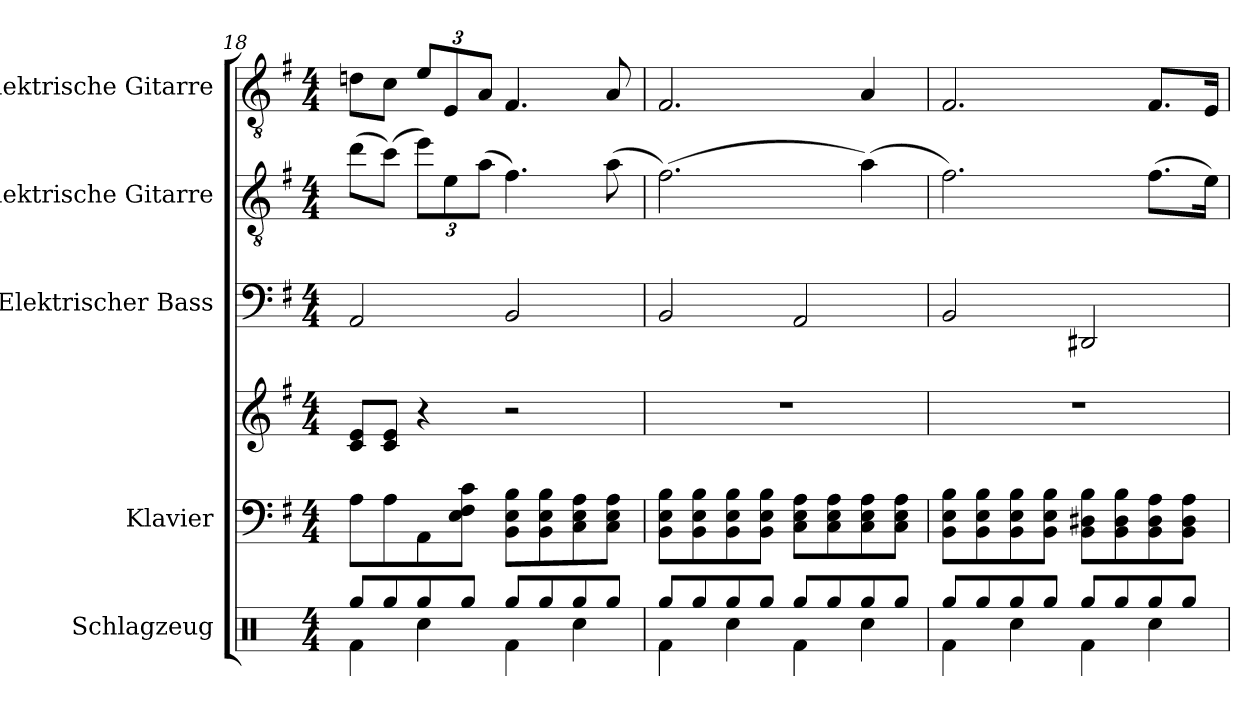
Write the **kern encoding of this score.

**kern	**kern	**kern	**kern	**kern	**kern
*part5	*part4	*part4	*part3	*part2	*part1
*staff6	*staff5	*staff4	*staff3	*staff2	*staff1
*I"Schlagzeug	*I"Klavier	*	*I"Elektrischer Bass	*I"Elektrische Gitarre	*I"Elektrische Gitarre
*I'Schlgz.	*I'Klav.	*	*I'E-B.	*I'E-Git.	*I'E-Git.
*clefX	*clefF4	*clefG2	*clefF4	*clefGv2	*clefGv2
*	*	*	*ITrd7c12	*	*
*k[]	*k[f#]	*k[f#]	*k[f#]	*k[f#]	*k[f#]
*M4/4	*M4/4	*M4/4	*M4/4	*M4/4	*M4/4
=18	=18	=18	=18	=18	=18
*^	*	*	*	*	*
4Rf\	8Rgg/L	8A\L	8c/ 8e/L	2AAA/	(>8dd\L	8dn\L
.	8Rgg/	8A\	8c/ 8e/J	.	(>8cc\J)	8c\J
*	*	*	*	*	*Xbrackettup	*Xbrackettup
4Rcc\	8Rgg/	8AA\	4r	.	12ee\L)	12e/L
.	.	.	.	.	12e\	12E/
.	8Rgg/J	8E\ 8F#\ 8c\J	.	.	.	.
.	.	.	.	.	(>12a\J	12A/J
4Rf\	8Rgg/L	8BB\ 8E\ 8B\L	2r	2BBB/	4.f#\)	4.F#/
.	8Rgg/	8BB\ 8E\ 8B\	.	.	.	.
4Rcc\	8Rgg/	8C\ 8E\ 8A\	.	.	.	.
.	8Rgg/J	8C\ 8E\ 8A\J	.	.	(>8a\	8A/
=19	=19	=19	=19	=19	=19	=19
4Rf\	8Rgg/L	8BB\ 8E\ 8B\L	1r	2BBB/	(>2.f#\)	2.F#/
.	8Rgg/	8BB\ 8E\ 8B\	.	.	.	.
4Rcc\	8Rgg/	8BB\ 8E\ 8B\	.	.	.	.
.	8Rgg/J	8BB\ 8E\ 8B\J	.	.	.	.
4Rf\	8Rgg/L	8C\ 8E\ 8A\L	.	2AAA/	.	.
.	8Rgg/	8C\ 8E\ 8A\	.	.	.	.
4Rcc\	8Rgg/	8C\ 8E\ 8A\	.	.	(>4a\)	4A/
.	8Rgg/J	8C\ 8E\ 8A\J	.	.	.	.
=20	=20	=20	=20	=20	=20	=20
4Rf\	8Rgg/L	8BB\ 8E\ 8B\L	1r	2BBB/	2.f#\)	2.F#/
.	8Rgg/	8BB\ 8E\ 8B\	.	.	.	.
4Rcc\	8Rgg/	8BB\ 8E\ 8B\	.	.	.	.
.	8Rgg/J	8BB\ 8E\ 8B\J	.	.	.	.
4Rf\	8Rgg/L	8BB\ 8D#X\ 8B\L	.	2DDD#X/	.	.
.	8Rgg/	8BB\ 8D#\ 8B\	.	.	.	.
4Rcc\	8Rgg/	8BB\ 8D#\ 8A\	.	.	(>8.f#\L	8.F#/L
.	8Rgg/J	8BB\ 8D#\ 8A\J	.	.	.	.
.	.	.	.	.	16e\Jk)	16E/Jk
*v	*v	*	*	*	*	*
=	=	=	=	=	=
*-	*-	*-	*-	*-	*-
